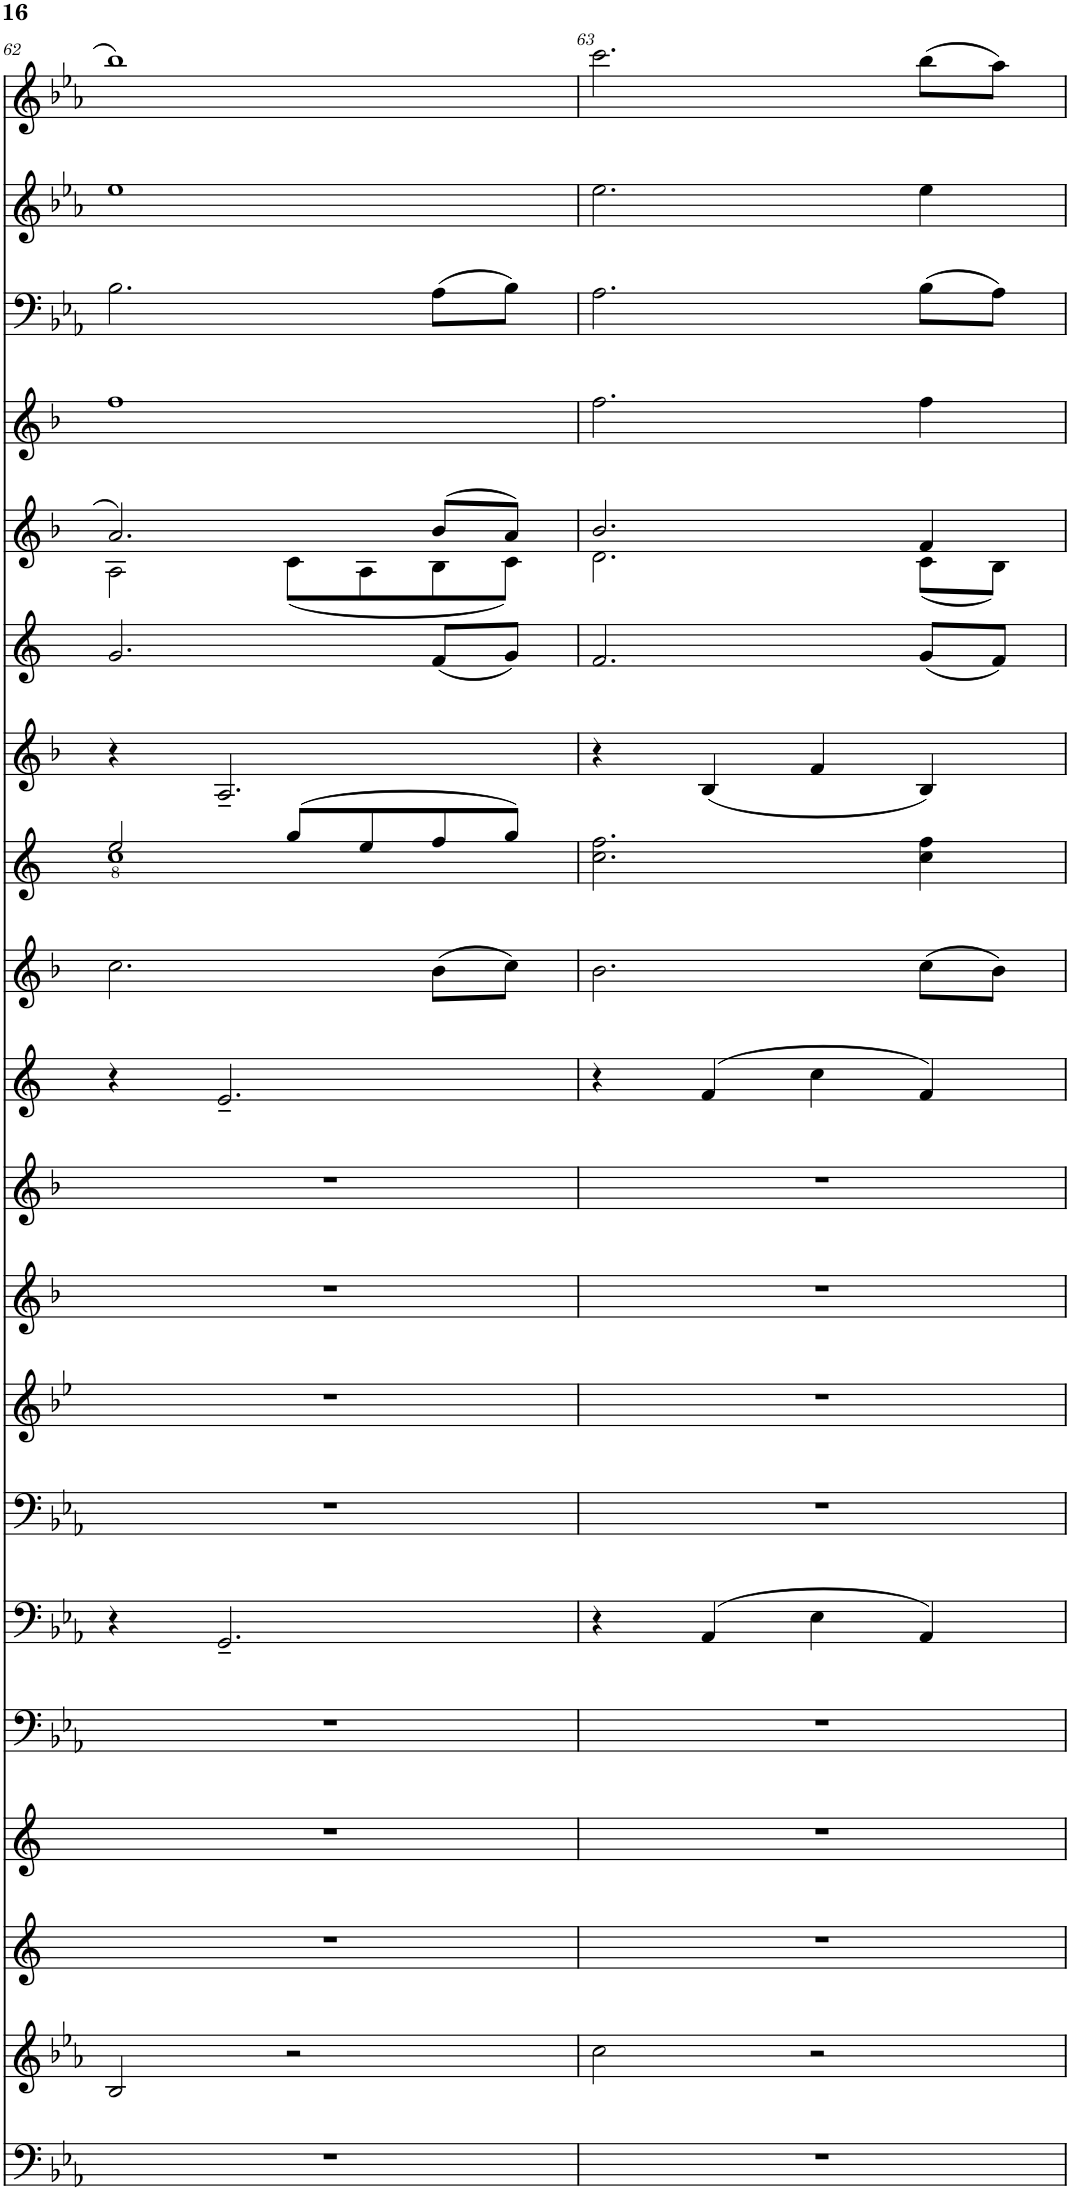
**kern	**kern	**kern	**kern	**kern	**kern	**kern	**kern	**kern	**kern	**kern	**kern	**kern	**kern	**kern	**kern	**kern	**kern	**kern	**kern
*part20	*part19	*part18	*part17	*part16	*part15	*part14	*part13	*part12	*part11	*part10	*part9	*part8	*part7	*part6	*part5	*part4	*part3	*part2	*part1
*staff20	*staff19	*staff18	*staff17	*staff16	*staff15	*staff14	*staff13	*staff12	*staff11	*staff10	*staff9	*staff8	*staff7	*staff6	*staff5	*staff4	*staff3	*staff2	*staff1
*I"part 19	*I"part 18	*I"part 17	*I"part 16	*I"part 15	*I"part 14	*I"part 13	*I"part 12	*I"part 11	*I"part 10	*I"part 9	*I"part 8	*I"part 7	*I"part 6	*I"part 5	*I"part 4	*I"part 3	*I"part 2	*I"part 1	*I"part 0
!!LO:PB:g=z
*clefF4	*clefG2	*clefX	*clefX	*clefF4	*clefF4	*clefF4	*clefG2	*clefG2	*clefG2	*clefG2	*clefG2	*clefG2	*clefG2	*clefG2	*clefG2	*clefG2	*clefF4	*clefG2	*clefG2
*	*	*Trd-2c-3	*Trd-2c-3	*	*	*	*Trd-3c-5	*Trd1c2	*Trd1c2	*Trd-2c-3	*Trd1c2	*Trd-2c-3	*Trd1c2	*Trd-2c-3	*Trd1c2	*Trd1c2	*	*	*
*k[b-e-a-]	*k[b-e-a-]	*k[]	*k[]	*k[b-e-a-]	*k[b-e-a-]	*k[b-e-a-]	*k[b-e-]	*k[b-]	*k[b-]	*k[]	*k[b-]	*k[]	*k[b-]	*k[]	*k[b-]	*k[b-]	*k[b-e-a-]	*k[b-e-a-]	*k[b-e-a-]
*M4/4	*M4/4	*M4/4	*M4/4	*M4/4	*M4/4	*M4/4	*M4/4	*M4/4	*M4/4	*M4/4	*M4/4	*M4/4	*M4/4	*M4/4	*M4/4	*M4/4	*M4/4	*M4/4	*M4/4
=62	=62	=62	=62	=62	=62	=62	=62	=62	=62	=62	=62	=62	=62	=62	=62	=62	=62	=62	=62
*	*	*	*	*	*	*	*	*	*	*	*	*^	*	*	*^	*	*	*	*
1r	2B-/	1r	1r	1r	4r	1r	1r	1r	1r	4r	2.cc\	2ee/	1cc	4r	2.g/	2.a/	2A\	1ff	2.B-\	1ee-	1bb-
.	.	.	.	.	2.GG~/	.	.	.	.	2.e~/	.	.	.	2.A~/	.	.	.	.	.	.	.
.	2r	.	.	.	.	.	.	.	.	.	.	(8gg/L	.	.	.	.	(8c\L	.	.	.	.
.	.	.	.	.	.	.	.	.	.	.	.	8ee/	.	.	.	.	8A\	.	.	.	.
.	.	.	.	.	.	.	.	.	.	.	(8b-\L	8ff/	.	.	(8f/L	(8b-/L	8B-\	.	(8A-\L	.	.
.	.	.	.	.	.	.	.	.	.	.	8cc\J)	8gg/J)	.	.	8g/J)	8a/J)	8c\J)	.	8B-\J)	.	.
*	*	*	*	*	*	*	*	*	*	*	*	*v	*v	*	*	*	*	*	*	*	*
=63	=63	=63	=63	=63	=63	=63	=63	=63	=63	=63	=63	=63	=63	=63	=63	=63	=63	=63	=63	=63
1r	2cc\	1r	1r	1r	4r	1r	1r	1r	1r	4r	2.b-\	2.cc\ 2.ff\	4r	2.f/	2.b-/	2.d\	2.ff\	2.A-\	2.ee-\	2.ccc\
.	.	.	.	.	(4AA-/	.	.	.	.	(4f/	.	.	(4B-/	.	.	.	.	.	.	.
.	2r	.	.	.	4E-\	.	.	.	.	4cc\	.	.	4f/	.	.	.	.	.	.	.
.	.	.	.	.	4AA-/)	.	.	.	.	4f/)	(8cc\L	4cc\ 4ff\	4B-/)	(8g/L	4f/	(8c\L	4ff\	(8B-\L	4ee-\	(8bb-\L
.	.	.	.	.	.	.	.	.	.	.	8b-\J)	.	.	8f/J)	.	8B-\J)	.	8A-\J)	.	8aa-\J)
*	*	*	*	*	*	*	*	*	*	*	*	*	*	*	*v	*v	*	*	*	*
=	=	=	=	=	=	=	=	=	=	=	=	=	=	=	=	=	=	=	=
*-	*-	*-	*-	*-	*-	*-	*-	*-	*-	*-	*-	*-	*-	*-	*-	*-	*-	*-	*-
